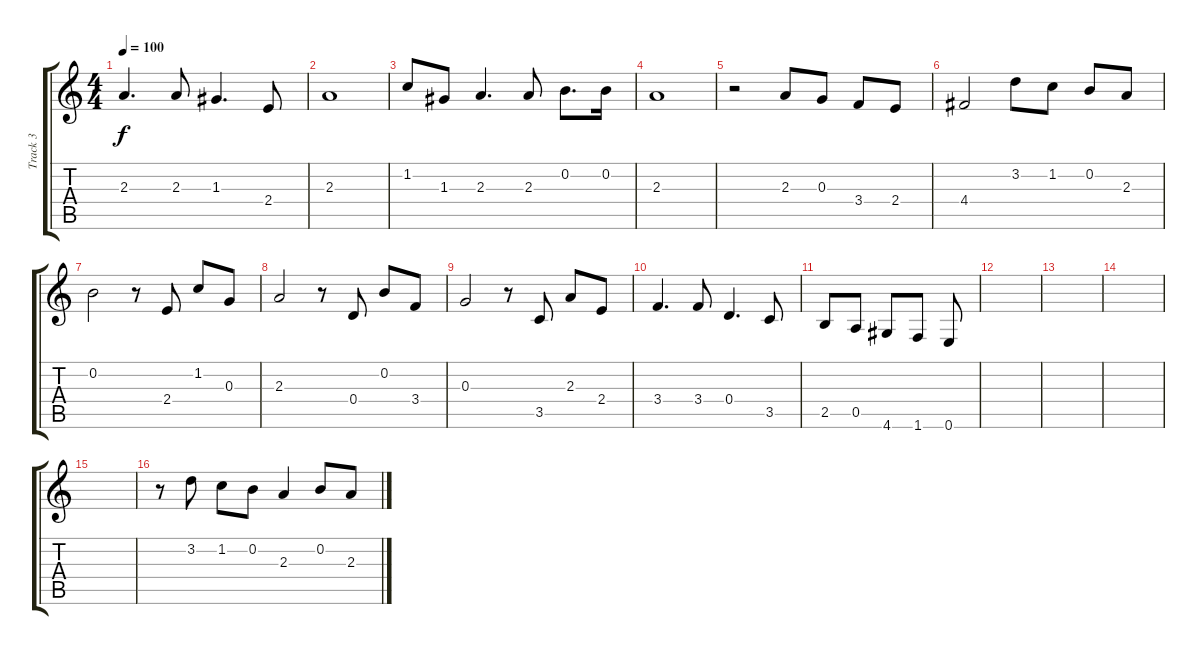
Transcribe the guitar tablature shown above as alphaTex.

\track ("Track 3" "Track 3") {instrument acousticguitarnylon}
\staff {score tabs}
\tuning (E4 B3 G3 D3 A2 E2) {hide}
\ts (4 4)
\tempo 100
\clef g2
\ks aminor
2.3.4{d dy f} 2.3.8 1.3.4{d} 2.4.8 |
2.3.1 |
1.2.8 1.3.8 2.3.4{d} 2.3.8 0.2.8{d} 0.2.16 |
2.3.1 |
r.2 2.3.8 0.3.8 3.4.8 2.4.8 |
4.4.2 3.2.8 1.2.8 0.2.8 2.3.8 |
0.2.2 r.8 2.4.8 1.2.8 0.3.8 |
2.3.2 r.8 0.4.8 0.2.8 3.4.8 |
0.3.2 r.8 3.5.8 2.3.8 2.4.8 |
3.4.4{d} 3.4.8 0.4.4{d} 3.5.8 |
2.5.8 0.5.8 4.6.8 1.6.8 0.6.8 |
|
|
|
|
r.8 3.2.8 1.2.8 0.2.8 2.3.4 0.2.8 2.3.8
